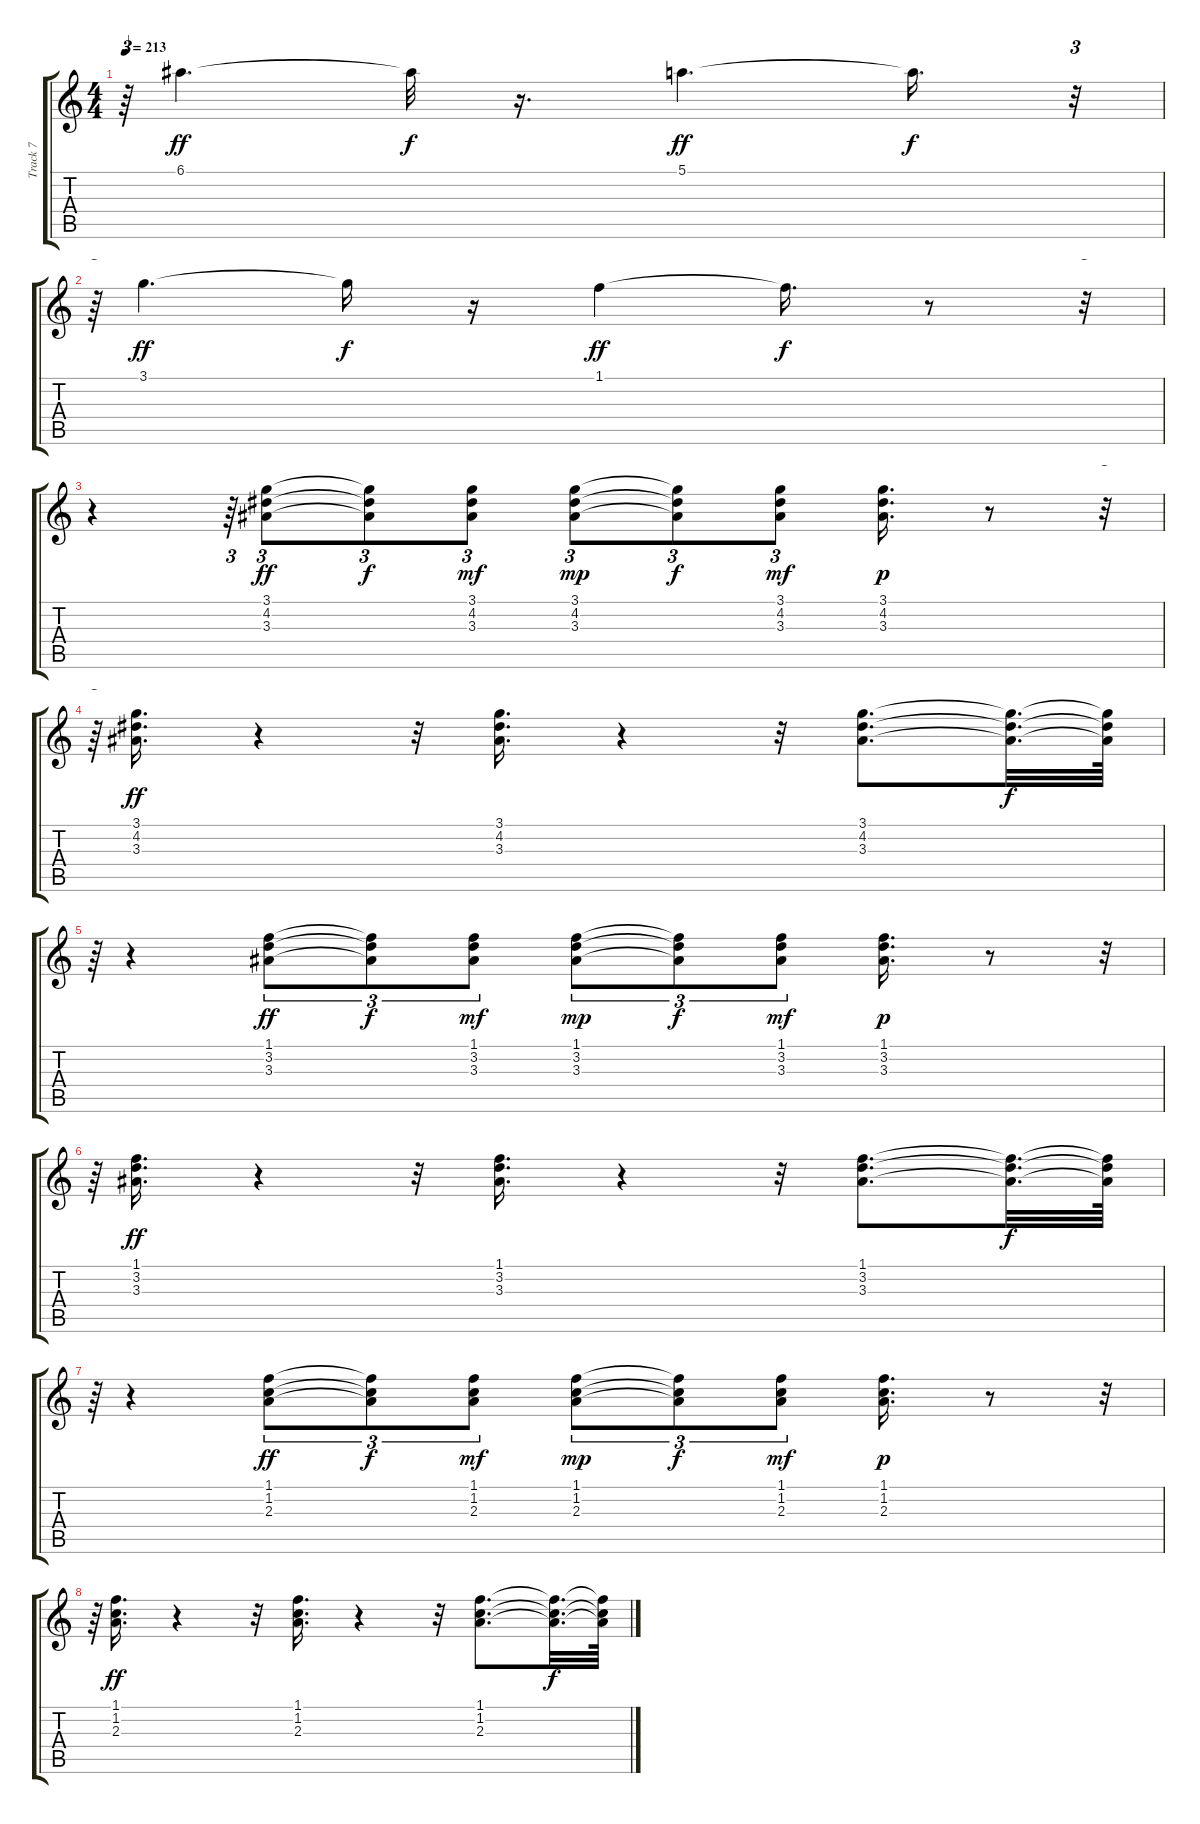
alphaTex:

\track ("Track 7" "Track 7") {instrument electricguitarjazz}
\staff {score tabs}
\tuning (E4 B3 G3 D3 A2 E2) {hide}
\ts (4 4)
\tempo 213
\clef g2
\ks c
r.64{tu (3 2) dy f} 6.1.4{d dy ff} 6.1{t}.32{dy f} r.16{d} 5.1.4{d dy ff} 5.1{t}.16{d dy f} r.32{tu (3 2)} |
r.64{tu (3 2)} 3.1.4{d dy ff} 3.1{t}.16{dy f} r.16 1.1.4{dy ff} 1.1{t}.16{d dy f} r.8 r.32{tu (3 2)} |
r.4 r.64{tu (3 2)} (3.1 4.2 3.3).8{tu (3 2) dy ff} (3.1{t} 4.2{t} 3.3{t}).8{tu (3 2) dy f} (3.1 4.2 3.3).8{tu (3 2) dy mf} (3.1 4.2 3.3).8{tu (3 2) dy mp} (3.1{t} 4.2{t} 3.3{t}).8{tu (3 2) dy f} (3.1 4.2 3.3).8{tu (3 2) dy mf} (3.1 4.2 3.3).16{d dy p} r.8 r.32{tu (3 2)} |
r.64{tu (3 2)} (3.1 4.2 3.3).16{d dy ff} r.4 r.32 (3.1 4.2 3.3).16{d} r.4 r.32 (3.1 4.2 3.3).8{d} (3.1{t} 4.2{t} 3.3{t}).32{d dy f} (3.1{t} 4.2{t} 3.3{t}).64 |
r.64{tu (3 2)} r.4 (1.1 3.2 3.3).8{tu (3 2) dy ff} (1.1{t} 3.2{t} 3.3{t}).8{tu (3 2) dy f} (1.1 3.2 3.3).8{tu (3 2) dy mf} (1.1 3.2 3.3).8{tu (3 2) dy mp} (1.1{t} 3.2{t} 3.3{t}).8{tu (3 2) dy f} (1.1 3.2 3.3).8{tu (3 2) dy mf} (1.1 3.2 3.3).16{d dy p} r.8 r.32{tu (3 2)} |
r.64{tu (3 2)} (1.1 3.2 3.3).16{d dy ff} r.4 r.32 (1.1 3.2 3.3).16{d} r.4 r.32 (1.1 3.2 3.3).8{d} (1.1{t} 3.2{t} 3.3{t}).32{d dy f} (1.1{t} 3.2{t} 3.3{t}).64 |
r.64{tu (3 2)} r.4 (1.1 1.2 2.3).8{tu (3 2) dy ff} (1.1{t} 1.2{t} 2.3{t}).8{tu (3 2) dy f} (1.1 1.2 2.3).8{tu (3 2) dy mf} (1.1 1.2 2.3).8{tu (3 2) dy mp} (1.1{t} 1.2{t} 2.3{t}).8{tu (3 2) dy f} (1.1 1.2 2.3).8{tu (3 2) dy mf} (1.1 1.2 2.3).16{d dy p} r.8 r.32{tu (3 2)} |
r.64{tu (3 2)} (1.1 1.2 2.3).16{d dy ff} r.4 r.32 (1.1 1.2 2.3).16{d} r.4 r.32 (1.1 1.2 2.3).8{d} (1.1{t} 1.2{t} 2.3{t}).32{d dy f} (1.1{t} 1.2{t} 2.3{t}).64
